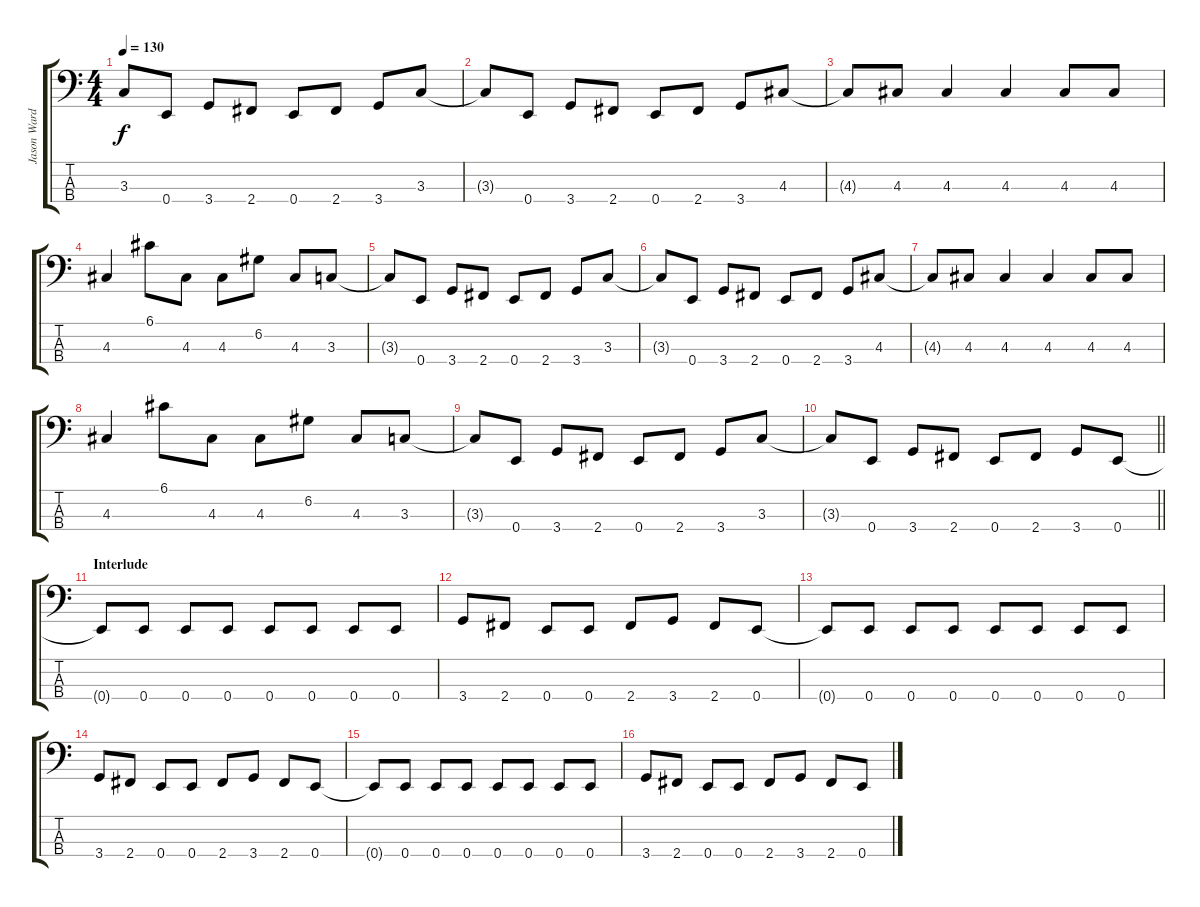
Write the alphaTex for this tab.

\track ("Jason Ward" "Jason Ward") {instrument electricbassfinger}
\staff {score tabs}
\tuning (G2 D2 A1 E1) {hide}
\ts (4 4)
\tempo 130
\clef f4
\ks c
3.3{t}.8{dy f} 0.4.8 3.4.8 2.4.8 0.4.8 2.4.8 3.4.8 3.3.8 |
3.3{t}.8 0.4.8 3.4.8 2.4.8 0.4.8 2.4.8 3.4.8 4.3.8 |
4.3{t}.8 4.3.8 4.3.4 4.3.4 4.3.8 4.3.8 |
4.3.4 6.1.8 4.3.8 4.3.8 6.2.8 4.3.8 3.3.8 |
3.3{t}.8 0.4.8 3.4.8 2.4.8 0.4.8 2.4.8 3.4.8 3.3.8 |
3.3{t}.8 0.4.8 3.4.8 2.4.8 0.4.8 2.4.8 3.4.8 4.3.8 |
4.3{t}.8 4.3.8 4.3.4 4.3.4 4.3.8 4.3.8 |
4.3.4 6.1.8 4.3.8 4.3.8 6.2.8 4.3.8 3.3.8 |
3.3{t}.8 0.4.8 3.4.8 2.4.8 0.4.8 2.4.8 3.4.8 3.3.8 |
\barLineRight lightlight
3.3{t}.8 0.4.8 3.4.8 2.4.8 0.4.8 2.4.8 3.4.8 0.4.8 |
\section ("" "Interlude")
0.4{t}.8 0.4.8 0.4.8 0.4.8 0.4.8 0.4.8 0.4.8 0.4.8 |
3.4.8 2.4.8 0.4.8 0.4.8 2.4.8 3.4.8 2.4.8 0.4.8 |
0.4{t}.8 0.4.8 0.4.8 0.4.8 0.4.8 0.4.8 0.4.8 0.4.8 |
3.4.8 2.4.8 0.4.8 0.4.8 2.4.8 3.4.8 2.4.8 0.4.8 |
0.4{t}.8 0.4.8 0.4.8 0.4.8 0.4.8 0.4.8 0.4.8 0.4.8 |
3.4.8 2.4.8 0.4.8 0.4.8 2.4.8 3.4.8 2.4.8 0.4.8
